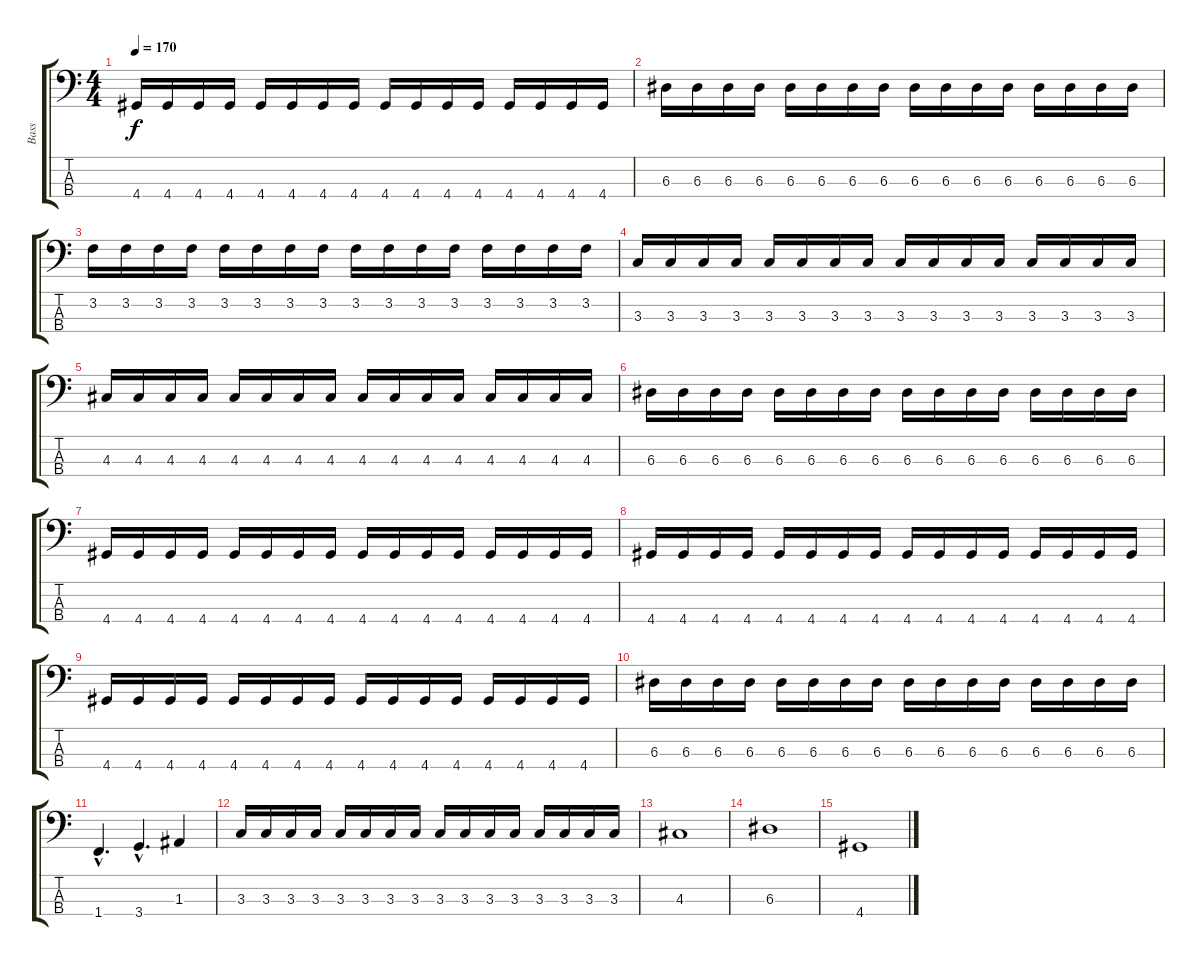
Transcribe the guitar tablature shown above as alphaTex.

\track ("Bass" "Bass") {instrument electricbassfinger}
\staff {score tabs}
\tuning (G2 D2 A1 E1) {hide}
\ts (4 4)
\tempo 170
\clef f4
\ks c
4.4.16{dy f} 4.4.16 4.4.16 4.4.16 4.4.16 4.4.16 4.4.16 4.4.16 4.4.16 4.4.16 4.4.16 4.4.16 4.4.16 4.4.16 4.4.16 4.4.16 |
6.3.16 6.3.16 6.3.16 6.3.16 6.3.16 6.3.16 6.3.16 6.3.16 6.3.16 6.3.16 6.3.16 6.3.16 6.3.16 6.3.16 6.3.16 6.3.16 |
3.2.16 3.2.16 3.2.16 3.2.16 3.2.16 3.2.16 3.2.16 3.2.16 3.2.16 3.2.16 3.2.16 3.2.16 3.2.16 3.2.16 3.2.16 3.2.16 |
3.3.16 3.3.16 3.3.16 3.3.16 3.3.16 3.3.16 3.3.16 3.3.16 3.3.16 3.3.16 3.3.16 3.3.16 3.3.16 3.3.16 3.3.16 3.3.16 |
4.3.16 4.3.16 4.3.16 4.3.16 4.3.16 4.3.16 4.3.16 4.3.16 4.3.16 4.3.16 4.3.16 4.3.16 4.3.16 4.3.16 4.3.16 4.3.16 |
6.3.16 6.3.16 6.3.16 6.3.16 6.3.16 6.3.16 6.3.16 6.3.16 6.3.16 6.3.16 6.3.16 6.3.16 6.3.16 6.3.16 6.3.16 6.3.16 |
4.4.16 4.4.16 4.4.16 4.4.16 4.4.16 4.4.16 4.4.16 4.4.16 4.4.16 4.4.16 4.4.16 4.4.16 4.4.16 4.4.16 4.4.16 4.4.16 |
4.4.16 4.4.16 4.4.16 4.4.16 4.4.16 4.4.16 4.4.16 4.4.16 4.4.16 4.4.16 4.4.16 4.4.16 4.4.16 4.4.16 4.4.16 4.4.16 |
4.4.16 4.4.16 4.4.16 4.4.16 4.4.16 4.4.16 4.4.16 4.4.16 4.4.16 4.4.16 4.4.16 4.4.16 4.4.16 4.4.16 4.4.16 4.4.16 |
6.3.16 6.3.16 6.3.16 6.3.16 6.3.16 6.3.16 6.3.16 6.3.16 6.3.16 6.3.16 6.3.16 6.3.16 6.3.16 6.3.16 6.3.16 6.3.16 |
1.4{hac}.4{d} 3.4{hac}.4{d} 1.3.4 |
3.3.16 3.3.16 3.3.16 3.3.16 3.3.16 3.3.16 3.3.16 3.3.16 3.3.16 3.3.16 3.3.16 3.3.16 3.3.16 3.3.16 3.3.16 3.3.16 |
4.3.1 |
6.3.1 |
4.4.1
